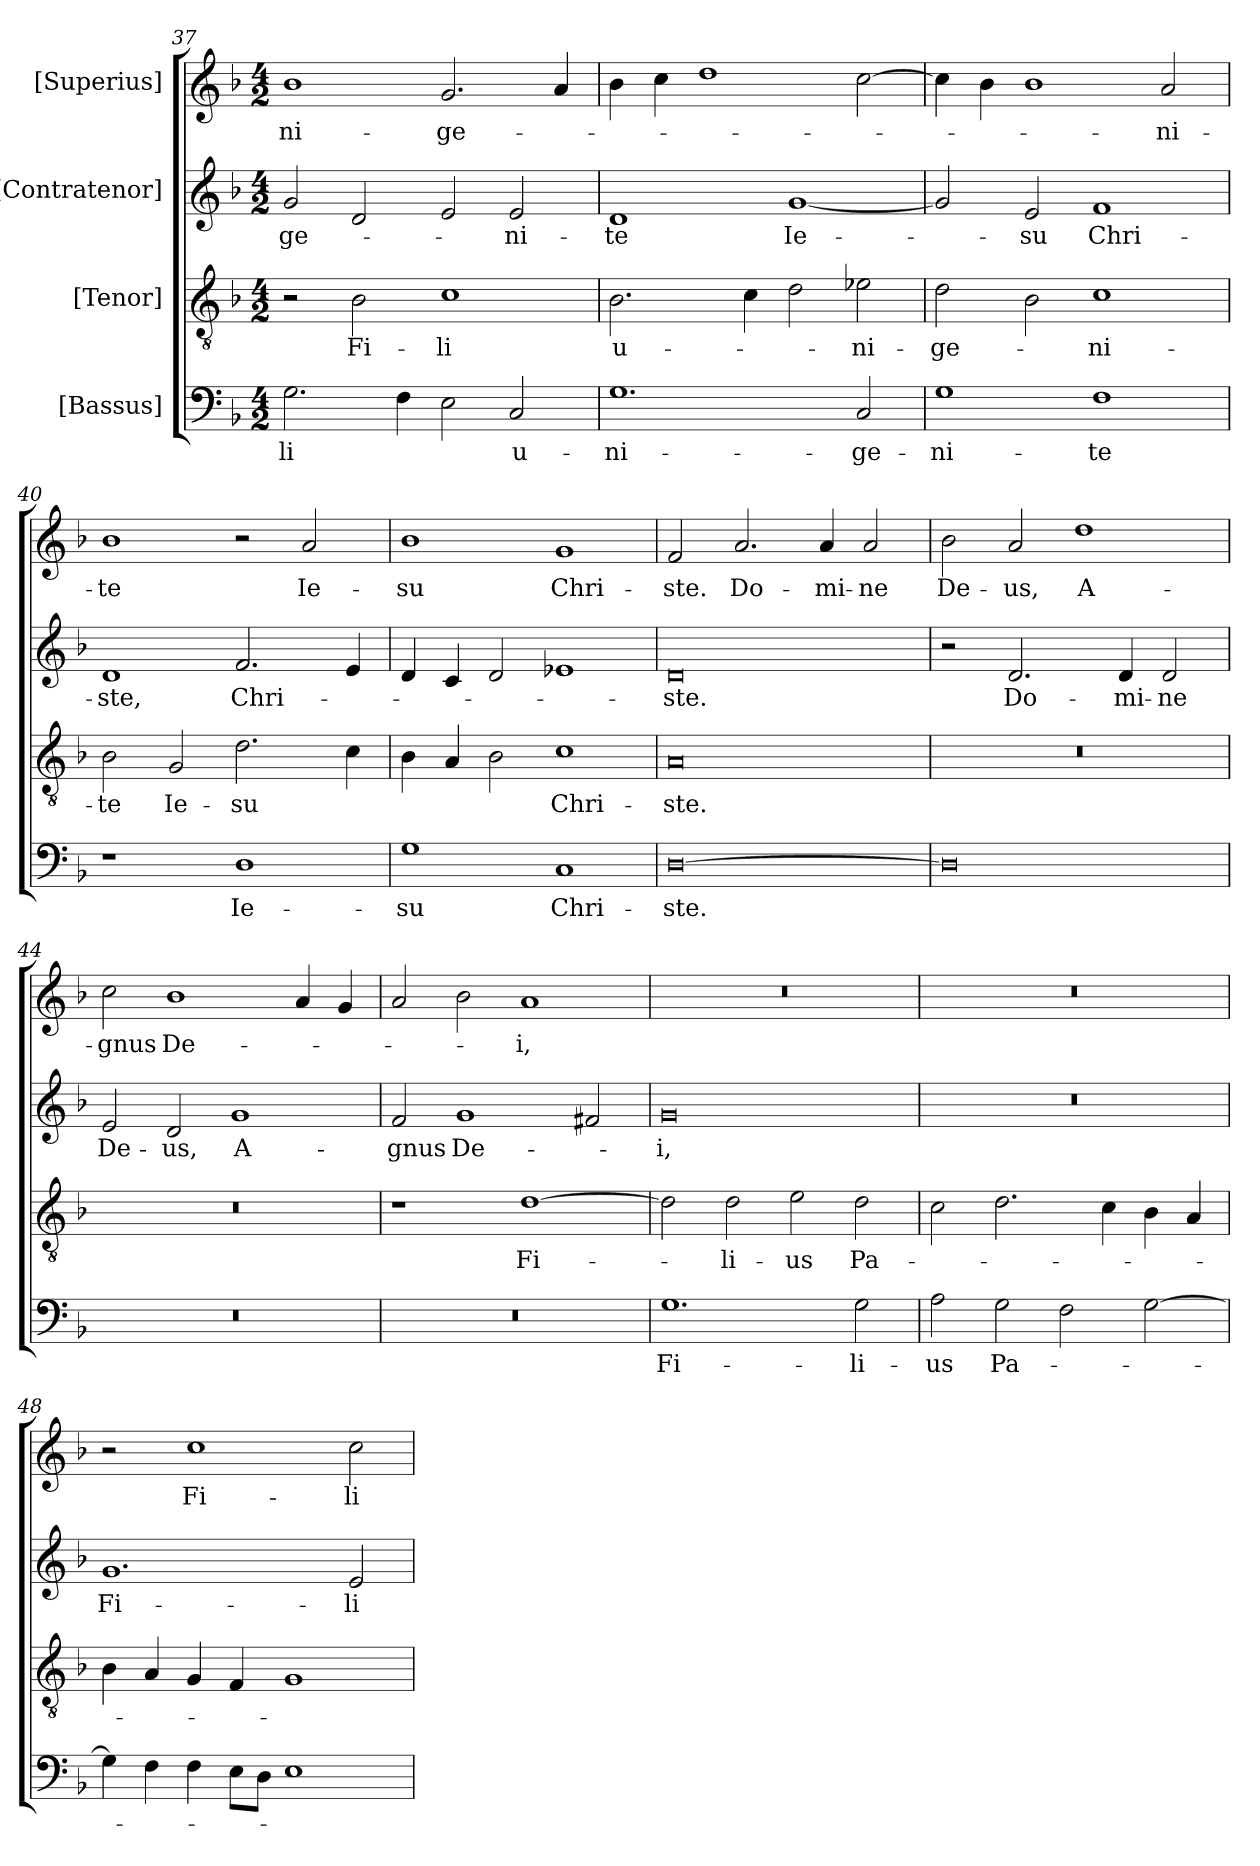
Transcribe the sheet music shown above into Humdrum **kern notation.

**kern	**text	**kern	**text	**kern	**text	**kern	**text
*part4	*part4	*part3	*part3	*part2	*part2	*part1	*part1
*staff4	*staff4	*staff3	*staff3	*staff2	*staff2	*staff1	*staff1
*I"[Bassus]	*	*I"[Tenor]	*	*I"[Contratenor]	*	*I"[Superius]	*
*clefF4	*	*clefGv2	*	*clefG2	*	*clefG2	*
*k[b-]	*	*k[b-]	*	*k[b-]	*	*k[b-]	*
*M4/2	*	*M4/2	*	*M4/2	*	*M4/2	*
=37	=37	=37	=37	=37	=37	=37	=37
2.G\	-li	2r	.	2g/	-ge-	1b-\	-ni-
.	.	2B-\	Fi-	2d/	.	.	.
4F\	.	.	.	.	.	.	.
2E\	.	1c\	-li	2e/	.	2.g/	-ge-
2C/	u-	.	.	2e/	-ni-	.	.
.	.	.	.	.	.	4a/	.
=38	=38	=38	=38	=38	=38	=38	=38
1.G\	-ni-	2.B-\	u-	1d/	-te	4b-\	.
.	.	.	.	.	.	4cc\	.
.	.	.	.	.	.	1dd\	.
.	.	4c\	.	.	.	.	.
.	.	2d\	.	[1g/	Ie-	.	.
2C/	-ge-	2e-X\	-ni-	.	.	[2cc\	.
=39	=39	=39	=39	=39	=39	=39	=39
1G\	-ni-	2d\	-ge-	2g/]	.	4cc\]	.
.	.	.	.	.	.	4b-\	.
.	.	2B-\	.	2e/	-su	1b-\	.
1F\	-te	1c\	-ni-	1f/	Chri-	.	.
.	.	.	.	.	.	2a/	-ni-
=40	=40	=40	=40	=40	=40	=40	=40
1r	.	2B-\	-te	1d/	-ste,	1b-\	-te
.	.	2G/	Ie-	.	.	.	.
1D\	Ie-	2.d\	-su	2.f/	Chri-	2r	.
.	.	.	.	.	.	2a/	Ie-
.	.	4c\	.	4e/	.	.	.
=41	=41	=41	=41	=41	=41	=41	=41
1G\	-su	4B-\	.	4d/	.	1b-\	-su
.	.	4A/	.	4c/	.	.	.
.	.	2B-\	.	2d/	.	.	.
1C/	Chri-	1c\	Chri-	1e-X/	.	1g/	Chri-
=42	=42	=42	=42	=42	=42	=42	=42
[0D\	-ste.	0A/	-ste.	0d/	-ste.	2f/	-ste.
.	.	.	.	.	.	2.a/	Do-
.	.	.	.	.	.	4a/	-mi-
.	.	.	.	.	.	2a/	-ne
=43	=43	=43	=43	=43	=43	=43	=43
0D\]	.	0r	.	2r	.	2b-\	De-
.	.	.	.	2.d/	Do-	2a/	-us,
.	.	.	.	.	.	1dd\	A-
.	.	.	.	4d/	-mi-	.	.
.	.	.	.	2d/	-ne	.	.
=44	=44	=44	=44	=44	=44	=44	=44
0r	.	0r	.	2e/	De-	2cc\	-gnus
.	.	.	.	2d/	-us,	1b-\	De-
.	.	.	.	1g/	A-	.	.
.	.	.	.	.	.	4a/	.
.	.	.	.	.	.	4g/	.
=45	=45	=45	=45	=45	=45	=45	=45
0r	.	1r	.	2f/	-gnus	2a/	.
.	.	.	.	1g/	De-	2b-\	.
.	.	[1d\	Fi-	.	.	1a/	-i,
.	.	.	.	2f#X/	.	.	.
=46	=46	=46	=46	=46	=46	=46	=46
1.G\	Fi-	2d\]	.	0g/	-i,	0r	.
.	.	2d\	-li-	.	.	.	.
.	.	2e\	-us	.	.	.	.
2G\	-li-	2d\	Pa-	.	.	.	.
=47	=47	=47	=47	=47	=47	=47	=47
2A\	-us	2c\	.	0r	.	0r	.
2G\	Pa-	2.d\	.	.	.	.	.
2F\	.	.	.	.	.	.	.
.	.	4c\	.	.	.	.	.
[2G\	.	4B-\	.	.	.	.	.
.	.	4A/	.	.	.	.	.
=48	=48	=48	=48	=48	=48	=48	=48
4G\]	.	4B-\	.	1.g/	Fi-	2r	.
4F\	.	4A/	.	.	.	.	.
4F\	.	4G/	.	.	.	1cc\	Fi-
8E\L	.	4F/	.	.	.	.	.
8D\J	.	.	.	.	.	.	.
1E\	.	1G/	.	.	.	.	.
.	.	.	.	2e/	-li-	2cc\	-li-
=	=	=	=	=	=	=	=
*-	*-	*-	*-	*-	*-	*-	*-
